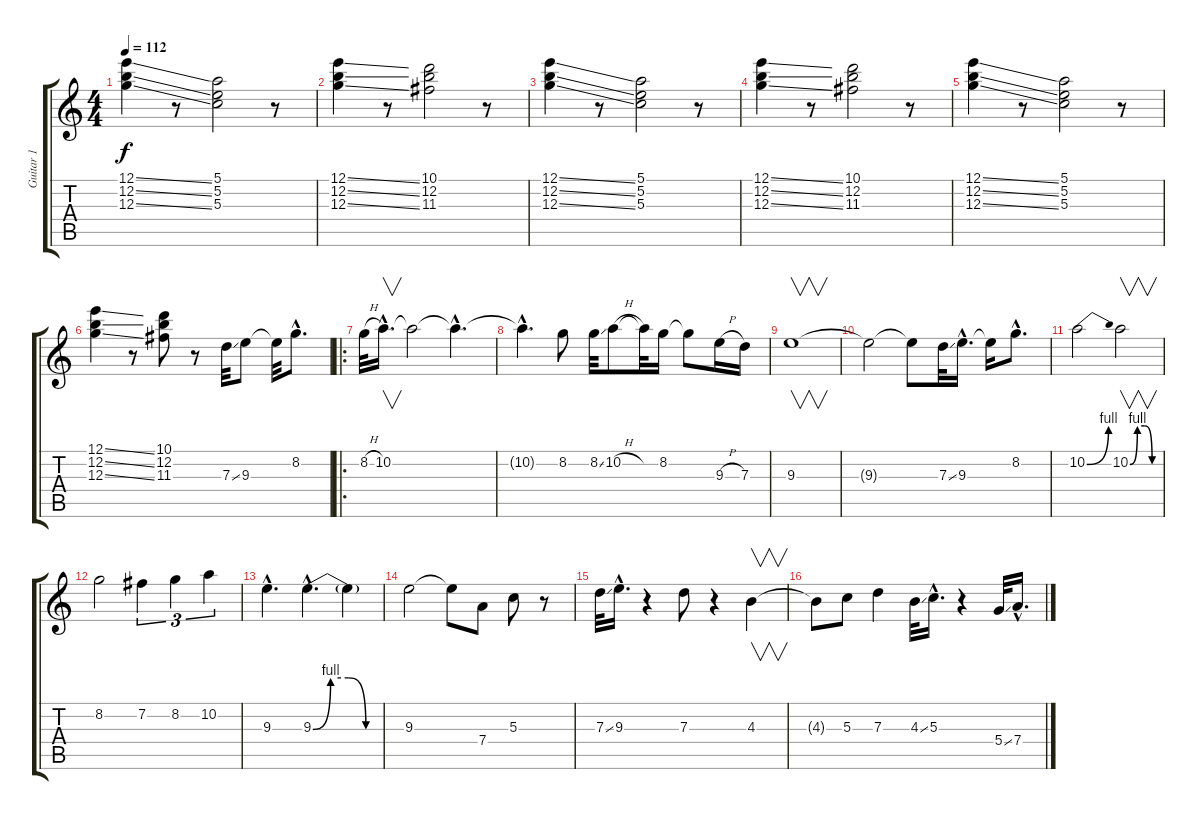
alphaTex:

\track ("Guitar 1" "Guitar 1") {instrument electricguitarclean}
\staff {score tabs}
\tuning (E4 B3 G3 D3 A2 E2) {hide}
\ts (4 4)
\tempo 112
\clef g2
\ks c
(12.1{ss} 12.2{ss} 12.3{ss}).4{dy f instrument electricguitarclean} r.8 (5.1 5.2 5.3).2 r.8 |
(12.1{ss} 12.2{ss} 12.3{ss}).4 r.8 (10.1 12.2 11.3).2 r.8 |
(12.1{ss} 12.2{ss} 12.3{ss}).4 r.8 (5.1 5.2 5.3).2 r.8 |
(12.1{ss} 12.2{ss} 12.3{ss}).4 r.8 (10.1 12.2 11.3).2 r.8 |
(12.1{ss} 12.2{ss} 12.3{ss}).4 r.8 (5.1 5.2 5.3).2 r.8 |
(12.1{ss} 12.2{ss} 12.3{ss}).4 r.8 (10.1 12.2 11.3).8 r.8 7.3{ss}.32 9.3.8 9.3{t}.32 8.2{hac}.8{d} |
\ro
8.2{h}.32 10.2{hac}.16{v d} 10.2{t}.2 10.2{hac t}.4{d} |
10.2{hac t}.4{d} 8.2.8 8.2{ss}.32 10.2{h}.8 10.2{t}.32 8.2.16 8.2{t}.8 9.3{h}.16 7.3.16 |
9.3.1{v} |
9.3{t}.2 9.3{t}.8 7.3{ss}.32 9.3{hac}.16{d} 9.3{t}.16 8.2{hac}.8{d} |
10.2{be (bend 0 0 60 4)}.2 10.2{be (custom 0 0 15 4 30 4 45 0 60 0)}.2{v} |
8.2.2 7.2.4{tu (3 2)} 8.2.4{tu (3 2)} 10.2.4{tu (3 2)} |
9.3{hac}.4{d} 9.3{be (custom 0 0 15 4 30 4 45 0 60 0) hac}.4{d} 9.3{t}.4 |
9.3.2 9.3{t}.8 7.4.8 5.3.8 r.8 |
7.3{ss}.32 9.3{hac}.16{d} r.4 7.3.8 r.4 4.3.4{v} |
4.3{t}.8 5.3.8 7.3.4 4.3{ss}.32 5.3{hac}.16{d} r.4 5.4{ss}.32 7.4{hac}.16{d}
